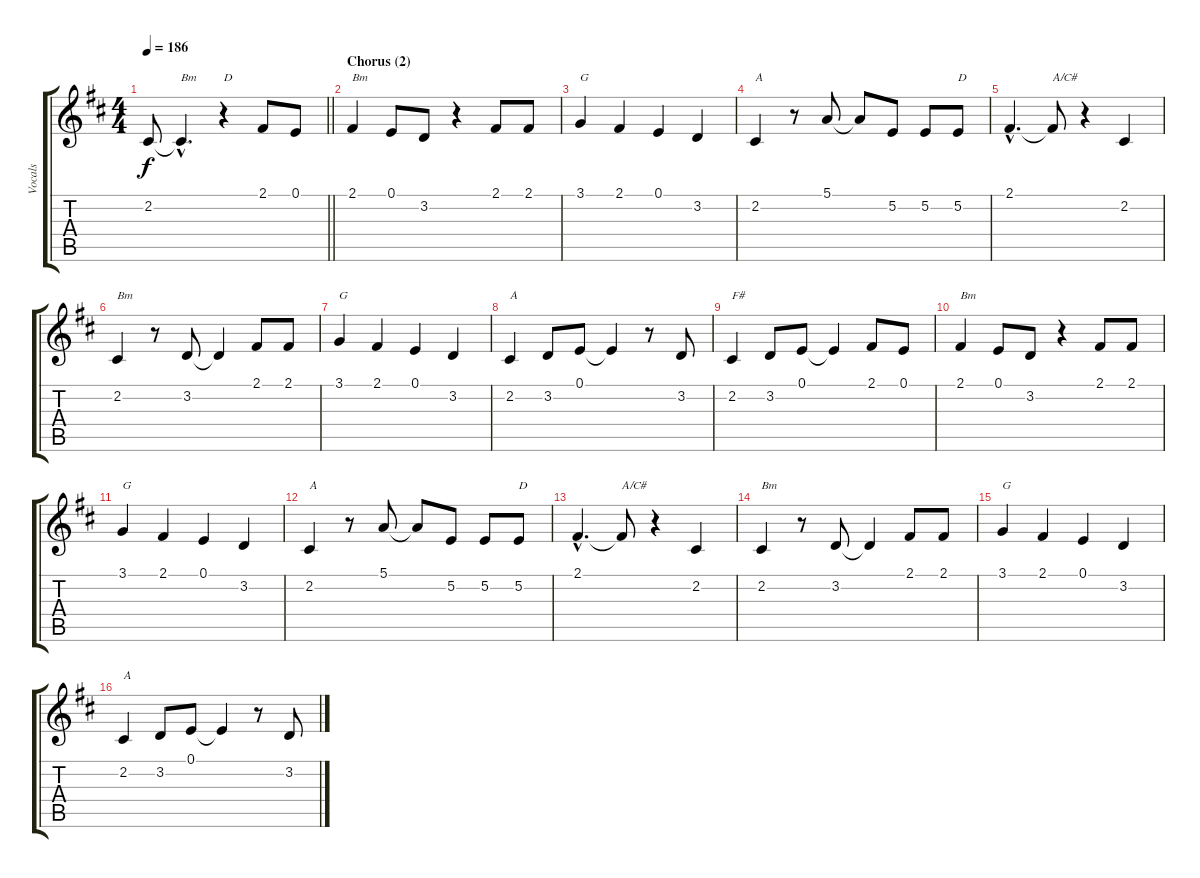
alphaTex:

\track ("Vocals" "Vocals") {instrument sopranosax}
\staff {score tabs}
\tuning (E4 B3 G3 D3 A2 E2) {hide}
\ts (4 4)
\tempo 186
\clef g2
\barLineRight lightlight
\ks d
2.2{t}.8{dy f} 2.2{hac t}.4{d txt "Bm"} r.4{txt "D"} 2.1.8 0.1.8 |
\section ("" "Chorus (2)")
2.1.4{txt "Bm"} 0.1.8 3.2.8 r.4 2.1.8 2.1.8 |
3.1.4{txt "G"} 2.1.4 0.1.4 3.2.4 |
2.2.4{txt "A"} r.8 5.1.8 5.1{t}.8 5.2.8 5.2.8 5.2.8{txt "D"} |
2.1{hac}.4{d} 2.1{t}.8{txt "A/C#"} r.4 2.2.4 |
2.2.4{txt "Bm"} r.8 3.2.8 3.2{t}.4 2.1.8 2.1.8 |
3.1.4{txt "G"} 2.1.4 0.1.4 3.2.4 |
2.2.4{txt "A"} 3.2.8 0.1.8 0.1{t}.4 r.8 3.2.8 |
2.2.4{txt "F#"} 3.2.8 0.1.8 0.1{t}.4 2.1.8 0.1.8 |
2.1.4{txt "Bm"} 0.1.8 3.2.8 r.4 2.1.8 2.1.8 |
3.1.4{txt "G"} 2.1.4 0.1.4 3.2.4 |
2.2.4{txt "A"} r.8 5.1.8 5.1{t}.8 5.2.8 5.2.8 5.2.8{txt "D"} |
2.1{hac}.4{d} 2.1{t}.8{txt "A/C#"} r.4 2.2.4 |
2.2.4{txt "Bm"} r.8 3.2.8 3.2{t}.4 2.1.8 2.1.8 |
3.1.4{txt "G"} 2.1.4 0.1.4 3.2.4 |
2.2.4{txt "A"} 3.2.8 0.1.8 0.1{t}.4 r.8 3.2.8
